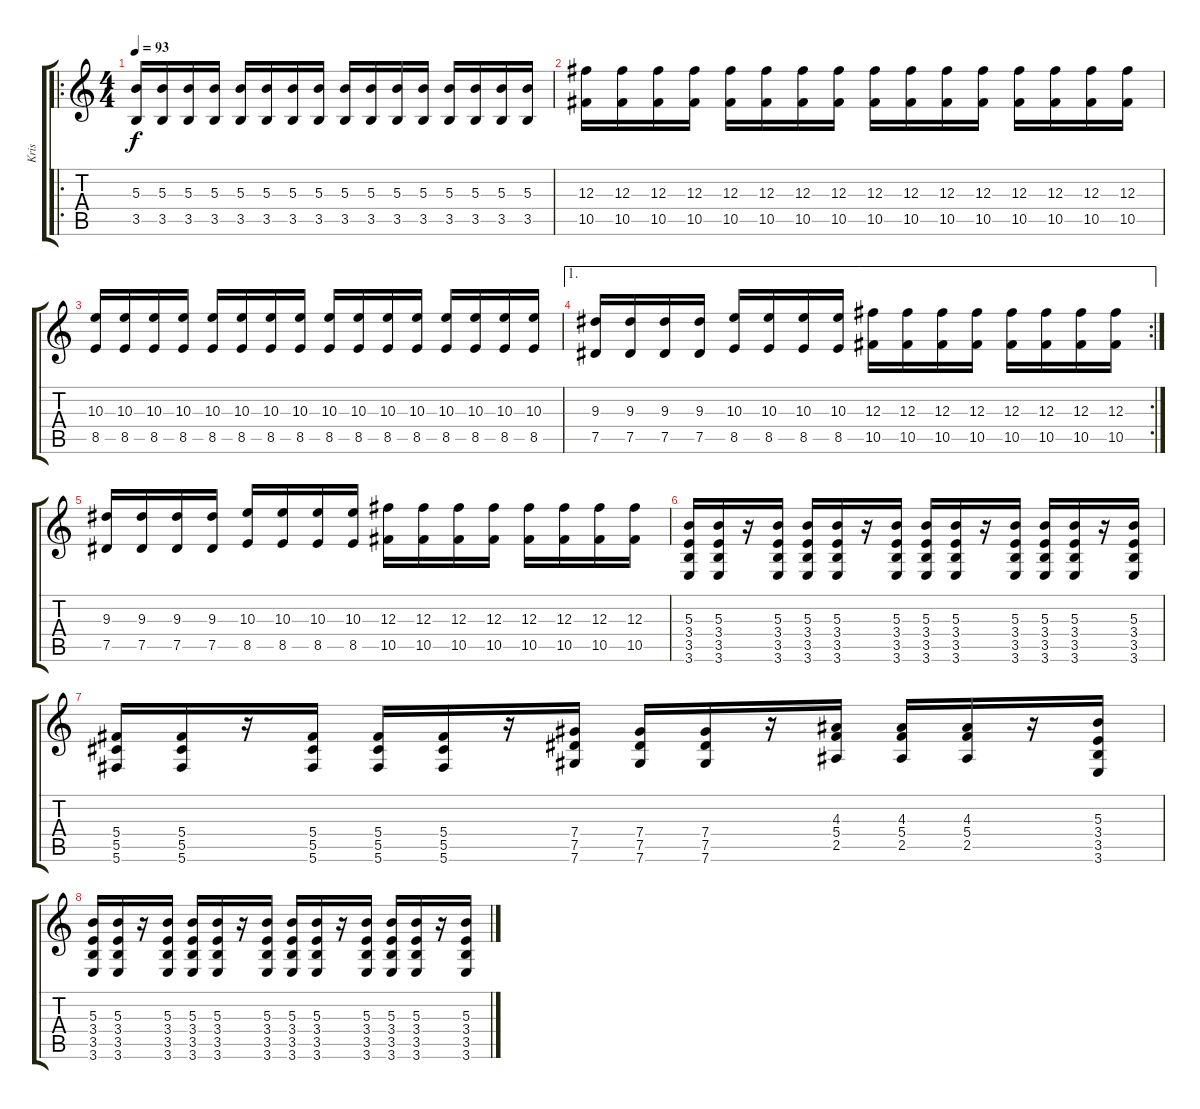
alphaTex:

\track ("Kris" "Kris") {instrument electricguitarclean}
\staff {score tabs}
\tuning (Eb4 Bb3 Gb3 Db3 Ab2 Db2) {hide}
\ro
\ts (4 4)
\tempo 93
\clef g2
\ks c
(5.3 3.5).16{dy f} (5.3 3.5).16 (5.3 3.5).16 (5.3 3.5).16 (5.3 3.5).16 (5.3 3.5).16 (5.3 3.5).16 (5.3 3.5).16 (5.3 3.5).16 (5.3 3.5).16 (5.3 3.5).16 (5.3 3.5).16 (5.3 3.5).16 (5.3 3.5).16 (5.3 3.5).16 (5.3 3.5).16 |
(12.3 10.5).16 (12.3 10.5).16 (12.3 10.5).16 (12.3 10.5).16 (12.3 10.5).16 (12.3 10.5).16 (12.3 10.5).16 (12.3 10.5).16 (12.3 10.5).16 (12.3 10.5).16 (12.3 10.5).16 (12.3 10.5).16 (12.3 10.5).16 (12.3 10.5).16 (12.3 10.5).16 (12.3 10.5).16 |
(10.3 8.5).16 (10.3 8.5).16 (10.3 8.5).16 (10.3 8.5).16 (10.3 8.5).16 (10.3 8.5).16 (10.3 8.5).16 (10.3 8.5).16 (10.3 8.5).16 (10.3 8.5).16 (10.3 8.5).16 (10.3 8.5).16 (10.3 8.5).16 (10.3 8.5).16 (10.3 8.5).16 (10.3 8.5).16 |
\ae 1
\rc 2
(9.3 7.5).16 (9.3 7.5).16 (9.3 7.5).16 (9.3 7.5).16 (10.3 8.5).16 (10.3 8.5).16 (10.3 8.5).16 (10.3 8.5).16 (12.3 10.5).16 (12.3 10.5).16 (12.3 10.5).16 (12.3 10.5).16 (12.3 10.5).16 (12.3 10.5).16 (12.3 10.5).16 (12.3 10.5).16 |
(9.3 7.5).16 (9.3 7.5).16 (9.3 7.5).16 (9.3 7.5).16 (10.3 8.5).16 (10.3 8.5).16 (10.3 8.5).16 (10.3 8.5).16 (12.3 10.5).16 (12.3 10.5).16 (12.3 10.5).16 (12.3 10.5).16 (12.3 10.5).16 (12.3 10.5).16 (12.3 10.5).16 (12.3 10.5).16 |
(5.3 3.4 3.5 3.6).16 (5.3 3.4 3.5 3.6).16 r.16 (5.3 3.4 3.5 3.6).16 (5.3 3.4 3.5 3.6).16 (5.3 3.4 3.5 3.6).16 r.16 (5.3 3.4 3.5 3.6).16 (5.3 3.4 3.5 3.6).16 (5.3 3.4 3.5 3.6).16 r.16 (5.3 3.4 3.5 3.6).16 (5.3 3.4 3.5 3.6).16 (5.3 3.4 3.5 3.6).16 r.16 (5.3 3.4 3.5 3.6).16 |
(5.4 5.5 5.6).16 (5.4 5.5 5.6).16 r.16 (5.4 5.5 5.6).16 (5.4 5.5 5.6).16 (5.4 5.5 5.6).16 r.16 (7.4 7.5 7.6).16 (7.4 7.5 7.6).16 (7.4 7.5 7.6).16 r.16 (4.3 5.4 2.5).16 (4.3 5.4 2.5).16 (4.3 5.4 2.5).16 r.16 (5.3 3.4 3.5 3.6).16 |
(5.3 3.4 3.5 3.6).16 (5.3 3.4 3.5 3.6).16 r.16 (5.3 3.4 3.5 3.6).16 (5.3 3.4 3.5 3.6).16 (5.3 3.4 3.5 3.6).16 r.16 (5.3 3.4 3.5 3.6).16 (5.3 3.4 3.5 3.6).16 (5.3 3.4 3.5 3.6).16 r.16 (5.3 3.4 3.5 3.6).16 (5.3 3.4 3.5 3.6).16 (5.3 3.4 3.5 3.6).16 r.16 (5.3 3.4 3.5 3.6).16
